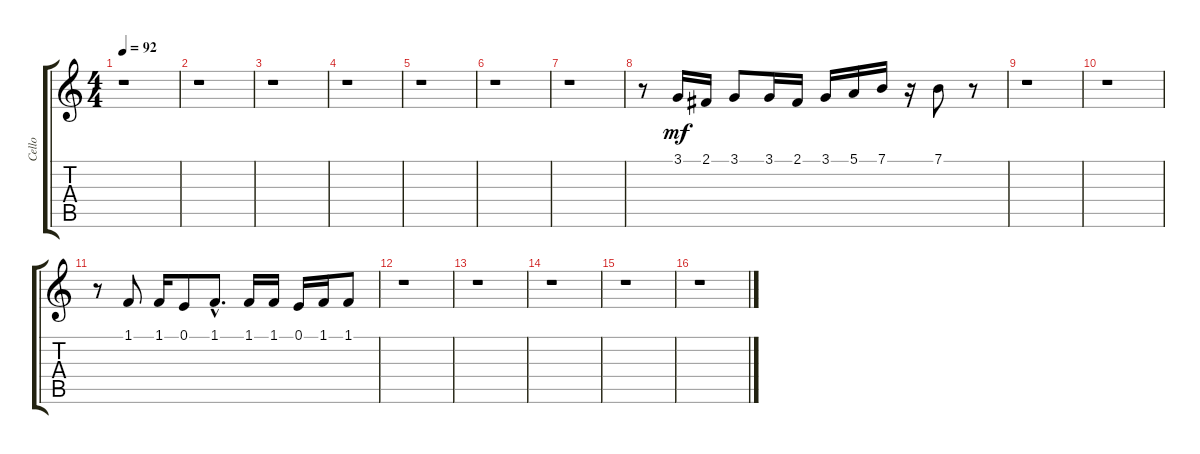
\track ("Cello" "Cello") {instrument cello}
\staff {score tabs}
\tuning (E4 B3 G3 D3 A2 E2) {hide}
\ts (4 4)
\tempo 92
\clef g2
\ks c
r.1{dy mf instrument cello} |
r.1 |
r.1 |
r.1 |
r.1 |
r.1 |
r.1 |
r.8 3.1.16 2.1.16 3.1.8 3.1.16 2.1.16 3.1.16 5.1.16 7.1.16 r.16 7.1.8 r.8 |
r.1 |
r.1 |
r.8 1.1.8 1.1.16 0.1.8 1.1{hac}.8{d} 1.1.16 1.1.16 0.1.16 1.1.16 1.1.8 |
r.1 |
r.1 |
r.1 |
r.1 |
r.1
